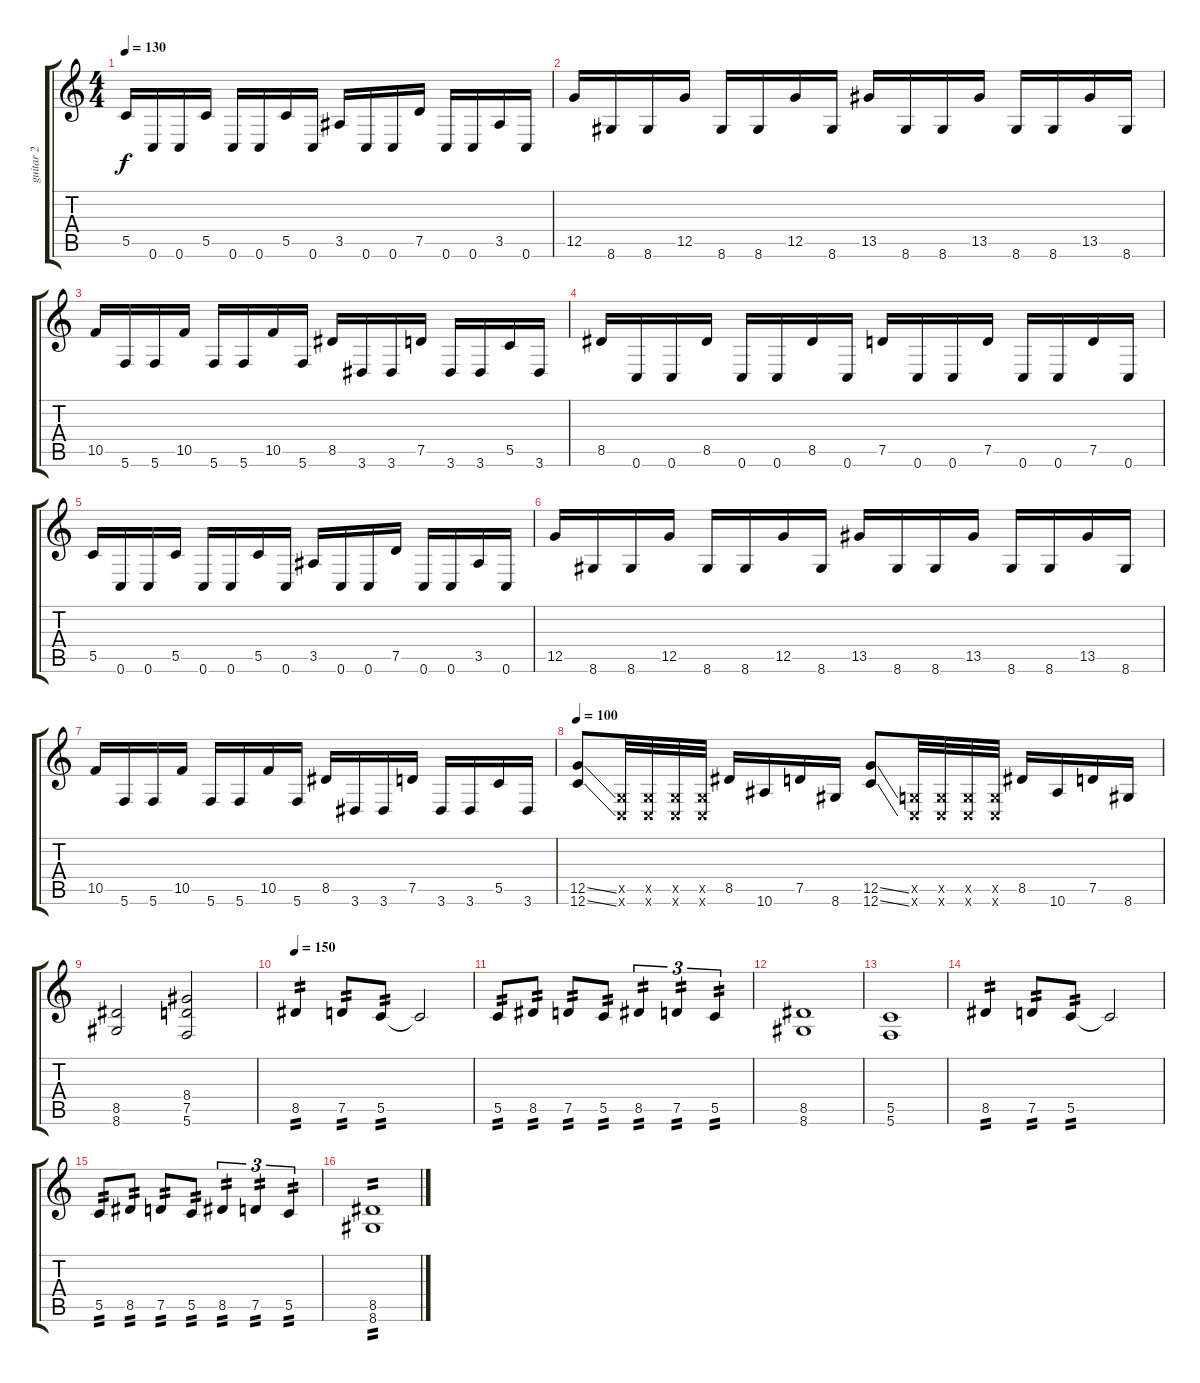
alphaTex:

\track ("guitar 2" "guitar 2") {instrument overdrivenguitar}
\staff {score tabs}
\tuning (D4 A3 F3 C3 G2 C2) {hide}
\ts (4 4)
\tempo 130
\clef g2
\ks c
5.5.16{dy f} 0.6.16 0.6.16 5.5.16 0.6.16 0.6.16 5.5.16 0.6.16 3.5.16 0.6.16 0.6.16 7.5.16 0.6.16 0.6.16 3.5.16 0.6.16 |
12.5.16 8.6.16 8.6.16 12.5.16 8.6.16 8.6.16 12.5.16 8.6.16 13.5.16 8.6.16 8.6.16 13.5.16 8.6.16 8.6.16 13.5.16 8.6.16 |
10.5.16 5.6.16 5.6.16 10.5.16 5.6.16 5.6.16 10.5.16 5.6.16 8.5.16 3.6.16 3.6.16 7.5.16 3.6.16 3.6.16 5.5.16 3.6.16 |
8.5.16 0.6.16 0.6.16 8.5.16 0.6.16 0.6.16 8.5.16 0.6.16 7.5.16 0.6.16 0.6.16 7.5.16 0.6.16 0.6.16 7.5.16 0.6.16 |
5.5.16 0.6.16 0.6.16 5.5.16 0.6.16 0.6.16 5.5.16 0.6.16 3.5.16 0.6.16 0.6.16 7.5.16 0.6.16 0.6.16 3.5.16 0.6.16 |
12.5.16 8.6.16 8.6.16 12.5.16 8.6.16 8.6.16 12.5.16 8.6.16 13.5.16 8.6.16 8.6.16 13.5.16 8.6.16 8.6.16 13.5.16 8.6.16 |
10.5.16 5.6.16 5.6.16 10.5.16 5.6.16 5.6.16 10.5.16 5.6.16 8.5.16 3.6.16 3.6.16 7.5.16 3.6.16 3.6.16 5.5.16 3.6.16 |
\tempo 100
(12.5{ss} 12.6{ss}).8 (0.5{x} 0.6{x}).32 (0.5{x} 0.6{x}).32 (0.5{x} 0.6{x}).32 (0.5{x} 0.6{x}).32 8.5.16 10.6.16 7.5.16 8.6.16 (12.5{ss} 12.6{ss}).8 (0.5{x} 0.6{x}).32 (0.5{x} 0.6{x}).32 (0.5{x} 0.6{x}).32 (0.5{x} 0.6{x}).32 8.5.16 10.6.16 7.5.16 8.6.16 |
(8.5 8.6).2 (8.4 7.5 5.6).2 |
\tempo 150
8.5.4{tp 2} 7.5.8{tp 2} 5.5.8{tp 2} 5.5{t}.2 |
5.5.8{tp 2} 8.5.8{tp 2} 7.5.8{tp 2} 5.5.8{tp 2} 8.5.4{tu (3 2) tp 2} 7.5.4{tu (3 2) tp 2} 5.5.4{tu (3 2) tp 2} |
(8.5 8.6).1 |
(5.5 5.6).1 |
8.5.4{tp 2} 7.5.8{tp 2} 5.5.8{tp 2} 5.5{t}.2 |
5.5.8{tp 2} 8.5.8{tp 2} 7.5.8{tp 2} 5.5.8{tp 2} 8.5.4{tu (3 2) tp 2} 7.5.4{tu (3 2) tp 2} 5.5.4{tu (3 2) tp 2} |
(8.5 8.6).1{tp 2}
